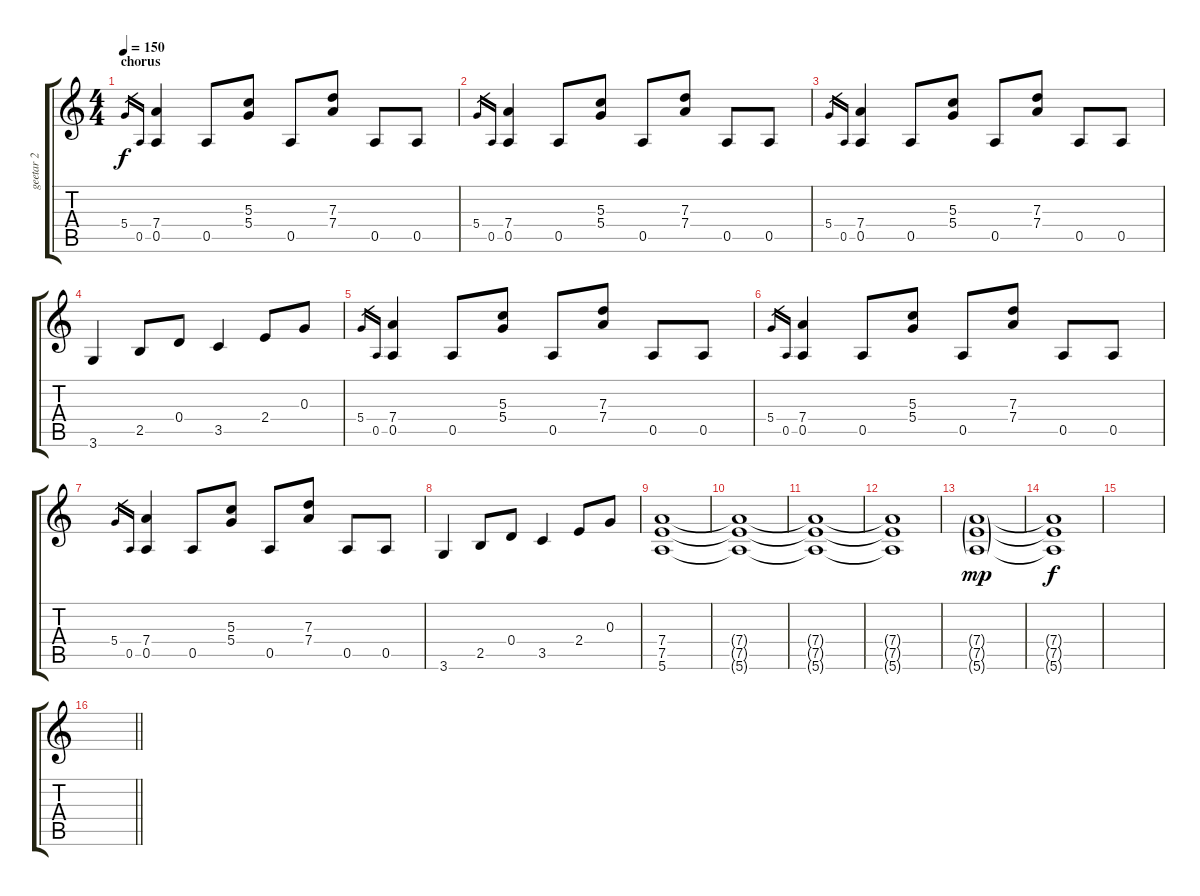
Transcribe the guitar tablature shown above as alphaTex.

\track ("geetar 2" "geetar 2") {instrument distortionguitar}
\staff {score tabs}
\tuning (E4 B3 G3 D3 A2 E2) {hide}
\ts (4 4)
\section ("" "chorus")
\tempo 150
\clef g2
\ks c
5.4.16{gr dy f} 0.5.16{gr} (7.4 0.5).4 0.5.8 (5.3 5.4).8 0.5.8 (7.3 7.4).8 0.5.8 0.5.8 |
5.4.16{gr} 0.5.16{gr} (7.4 0.5).4 0.5.8 (5.3 5.4).8 0.5.8 (7.3 7.4).8 0.5.8 0.5.8 |
5.4.16{gr} 0.5.16{gr} (7.4 0.5).4 0.5.8 (5.3 5.4).8 0.5.8 (7.3 7.4).8 0.5.8 0.5.8 |
3.6.4 2.5.8 0.4.8 3.5.4 2.4.8 0.3.8 |
5.4.16{gr} 0.5.16{gr} (7.4 0.5).4 0.5.8 (5.3 5.4).8 0.5.8 (7.3 7.4).8 0.5.8 0.5.8 |
5.4.16{gr} 0.5.16{gr} (7.4 0.5).4 0.5.8 (5.3 5.4).8 0.5.8 (7.3 7.4).8 0.5.8 0.5.8 |
5.4.16{gr} 0.5.16{gr} (7.4 0.5).4 0.5.8 (5.3 5.4).8 0.5.8 (7.3 7.4).8 0.5.8 0.5.8 |
3.6.4 2.5.8 0.4.8 3.5.4 2.4.8 0.3.8 |
(7.4 7.5 5.6).1 |
(7.4{t} 7.5{t} 5.6{t}).1 |
(7.4{t} 7.5{t} 5.6{t}).1 |
(7.4{t} 7.5{t} 5.6{t}).1 |
(7.4{g} 7.5{g} 5.6{g}).1{dy mp} |
(7.4{t} 7.5{t} 5.6{t}).1{dy f} |
|
\barLineRight lightlight
